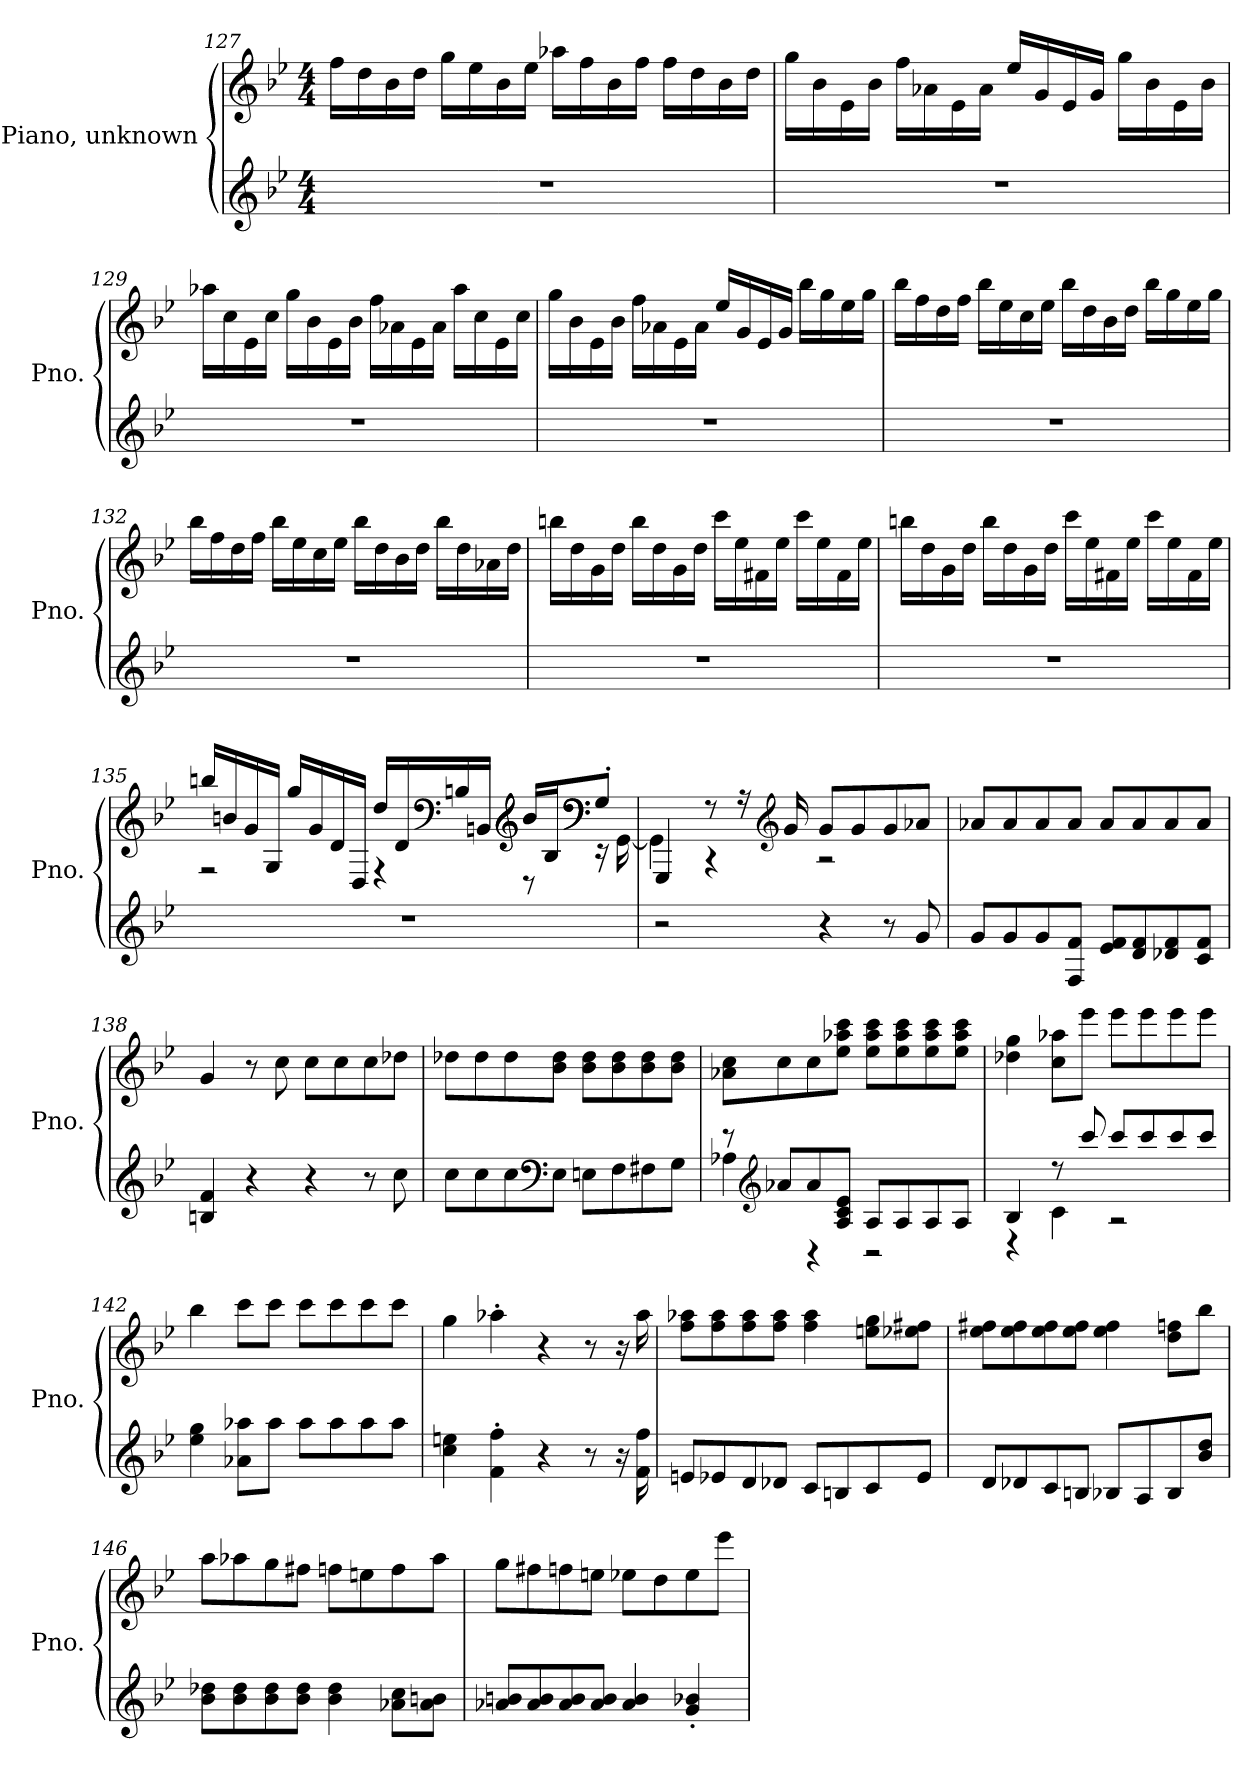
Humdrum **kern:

**kern	**kern
*part1	*part1
*staff2	*staff1
*I"Piano, unknown	*
*I'Pno.	*
!!LO:LB:g=z
*clefG2	*clefG2
*k[b-e-]	*k[b-e-]
*M4/4	*M4/4
=127	=127
1r	16ff\LL
.	16dd\
.	16b-\
.	16dd\JJ
.	16gg\LL
.	16ee-\
.	16b-\
.	16ee-\JJ
.	16aa-X\LL
.	16ff\
.	16b-\
.	16ff\JJ
.	16ff\LL
.	16dd\
.	16b-\
.	16dd\JJ
=128	=128
1r	16gg\LL
.	16b-\
.	16e-\
.	16b-\JJ
.	16ff\LL
.	16a-X\
.	16e-\
.	16a-\JJ
.	16ee-/LL
.	16g/
.	16e-/
.	16g/JJ
.	16gg\LL
.	16b-\
.	16e-\
.	16b-\JJ
!!LO:LB:g=z
=129	=129
1r	16aa-X\LL
.	16cc\
.	16e-\
.	16cc\JJ
.	16gg\LL
.	16b-\
.	16e-\
.	16b-\JJ
.	16ff\LL
.	16a-X\
.	16e-\
.	16a-\JJ
.	16aa-\LL
.	16cc\
.	16e-\
.	16cc\JJ
=130	=130
1r	16gg\LL
.	16b-\
.	16e-\
.	16b-\JJ
.	16ff\LL
.	16a-X\
.	16e-\
.	16a-\JJ
.	16ee-/LL
.	16g/
.	16e-/
.	16g/JJ
.	16bb-\LL
.	16gg\
.	16ee-\
.	16gg\JJ
!!LO:LB:g=z
=131	=131
1r	16bb-\LL
.	16ff\
.	16dd\
.	16ff\JJ
.	16bb-\LL
.	16ee-\
.	16cc\
.	16ee-\JJ
.	16bb-\LL
.	16dd\
.	16b-\
.	16dd\JJ
.	16bb-\LL
.	16gg\
.	16ee-\
.	16gg\JJ
=132	=132
1r	16bb-\LL
.	16ff\
.	16dd\
.	16ff\JJ
.	16bb-\LL
.	16ee-\
.	16cc\
.	16ee-\JJ
.	16bb-\LL
.	16dd\
.	16b-\
.	16dd\JJ
.	16bb-\LL
.	16dd\
.	16a-X\
.	16dd\JJ
!!LO:LB:g=z
=133	=133
1r	16bbn\LL
.	16dd\
.	16g\
.	16dd\JJ
.	16bb\LL
.	16dd\
.	16g\
.	16dd\JJ
.	16ccc\LL
.	16ee-\
.	16f#X\
.	16ee-\JJ
.	16ccc\LL
.	16ee-\
.	16f#\
.	16ee-\JJ
=134	=134
1r	16bbn\LL
.	16dd\
.	16g\
.	16dd\JJ
.	16bb\LL
.	16dd\
.	16g\
.	16dd\JJ
.	16ccc\LL
.	16ee-\
.	16f#X\
.	16ee-\JJ
.	16ccc\LL
.	16ee-\
.	16f#\
.	16ee-\JJ
!!LO:PB:g=z
=135	=135
*	*^
1r	16bbn/LL	2r
.	16bn/	.
.	16g/	.
.	16G/JJ	.
.	16gg/LL	.
.	16g/	.
.	16d/	.
.	16D/JJ	.
.	16dd/LL	4r
.	16d/	.
*	*clefF4	*
.	16Bn/	.
.	16BBn/JJ	.
*	*clefG2	*
.	16b/LL	8r
.	16B/J	.
*	*clefF4	*
.	8G'/J	16r
.	.	[16GG\
=136	=136	=136
2r	4GGG/	4GG\]
.	8r	4r
.	16r	.
*	*clefG2	*
.	16g/	.
4r	8g/L	2r
.	8g/	.
8r	8g/	.
8g/	8a-X/J	.
*	*v	*v
=137	=137
8g/L	8a-X/L
8g/	8a-/
8g/	8a-/
8F/ 8f/J	8a-/J
8e-/ 8f/L	8a-/L
8d/ 8f/	8a-/
8d-X/ 8f/	8a-/
8c/ 8f/J	8a-/J
!!LO:LB:g=z
=138	=138
4Bn/ 4f/	4g/
4r	8r
.	8cc\
4r	8cc\L
.	8cc\
8r	8cc\
8cc\	8dd-X\J
=139	=139
8cc\L	8dd-X\L
8cc\	8dd-\
8cc\	8dd-\
*clefF4	*
8E-\J	8b-\ 8dd-\J
8En\L	8b-\ 8dd-\L
8F\	8b-\ 8dd-\
8F#X\	8b-\ 8dd-\
8G\J	8b-\ 8dd-\J
=140	=140
*^	*
8r	4A-X\	8a-X\ 8cc\L
*clefG2	*	*
8a-X/L	.	8cc\
8a-/	4r	8cc\
8A-/ 8c/ 8e-/J	.	8ee-\ 8aa-X\ 8ccc\J
8A-/L	2r	8ee-\ 8aa-\ 8ccc\L
8A-/	.	8ee-\ 8aa-\ 8ccc\
8A-/	.	8ee-\ 8aa-\ 8ccc\
8A-/J	.	8ee-\ 8aa-\ 8ccc\J
!!LO:LB:g=z
=141	=141	=141
4B-/	4r	4dd-X\ 4gg\
8r	4c\	8cc\ 8aa-X\L
8ccc/	.	8eee-\J
8ccc/L	2r	8eee-\L
8ccc/	.	8eee-\
8ccc/	.	8eee-\
8ccc/J	.	8eee-\J
*v	*v	*
=142	=142
4ee-\ 4gg\	4bb-\
8a-X\ 8aa-X\L	8ccc\L
8aa-\J	8ccc\J
8aa-\L	8ccc\L
8aa-\	8ccc\
8aa-\	8ccc\
8aa-\J	8ccc\J
=143	=143
4cc\ 4een\	4gg\
4f\' 4ff\'	4aa-X'\
4r	4r
8r	8r
16r	16r
16f\ 16ff\	16aa-\
=144	=144
8en/L	8ff\ 8aa-X\L
8e-X/	8ff\ 8aa-\
8d/	8ff\ 8aa-\
8d-X/J	8ff\ 8aa-\J
8c/L	4ff\ 4aa-\
8Bn/	.
8c/	8een\ 8gg\L
8e-/J	8ee-X\ 8ff#X\J
!!LO:LB:g=z
=145	=145
8d/L	8ee-\ 8ff#X\L
8d-X/	8ee-\ 8ff#\
8c/	8ee-\ 8ff#\
8Bn/J	8ee-\ 8ff#\J
8B-X/L	4ee-\ 4ff#\
8A/	.
8B-/	8dd\ 8ffn\L
8b-/ 8dd/J	8bb-\J
=146	=146
8b-\ 8dd-X\L	8aa\L
8b-\ 8dd-\	8aa-X\
8b-\ 8dd-\	8gg\
8b-\ 8dd-\J	8ff#X\J
4b-\ 4dd-\	8ffn\L
.	8een\
8a-X\ 8cc\L	8ff\
8a-\ 8bn\J	8aa-\J
=147	=147
8a-X/ 8bn/L	8gg\L
8a-/ 8b/	8ff#X\
8a-/ 8b/	8ffn\
8a-/ 8b/J	8een\J
4a-/ 4b/	8ee-X\L
.	8dd\
4g/' 4b-X/'	8ee-\
.	8eee-\J
=	=
*-	*-
